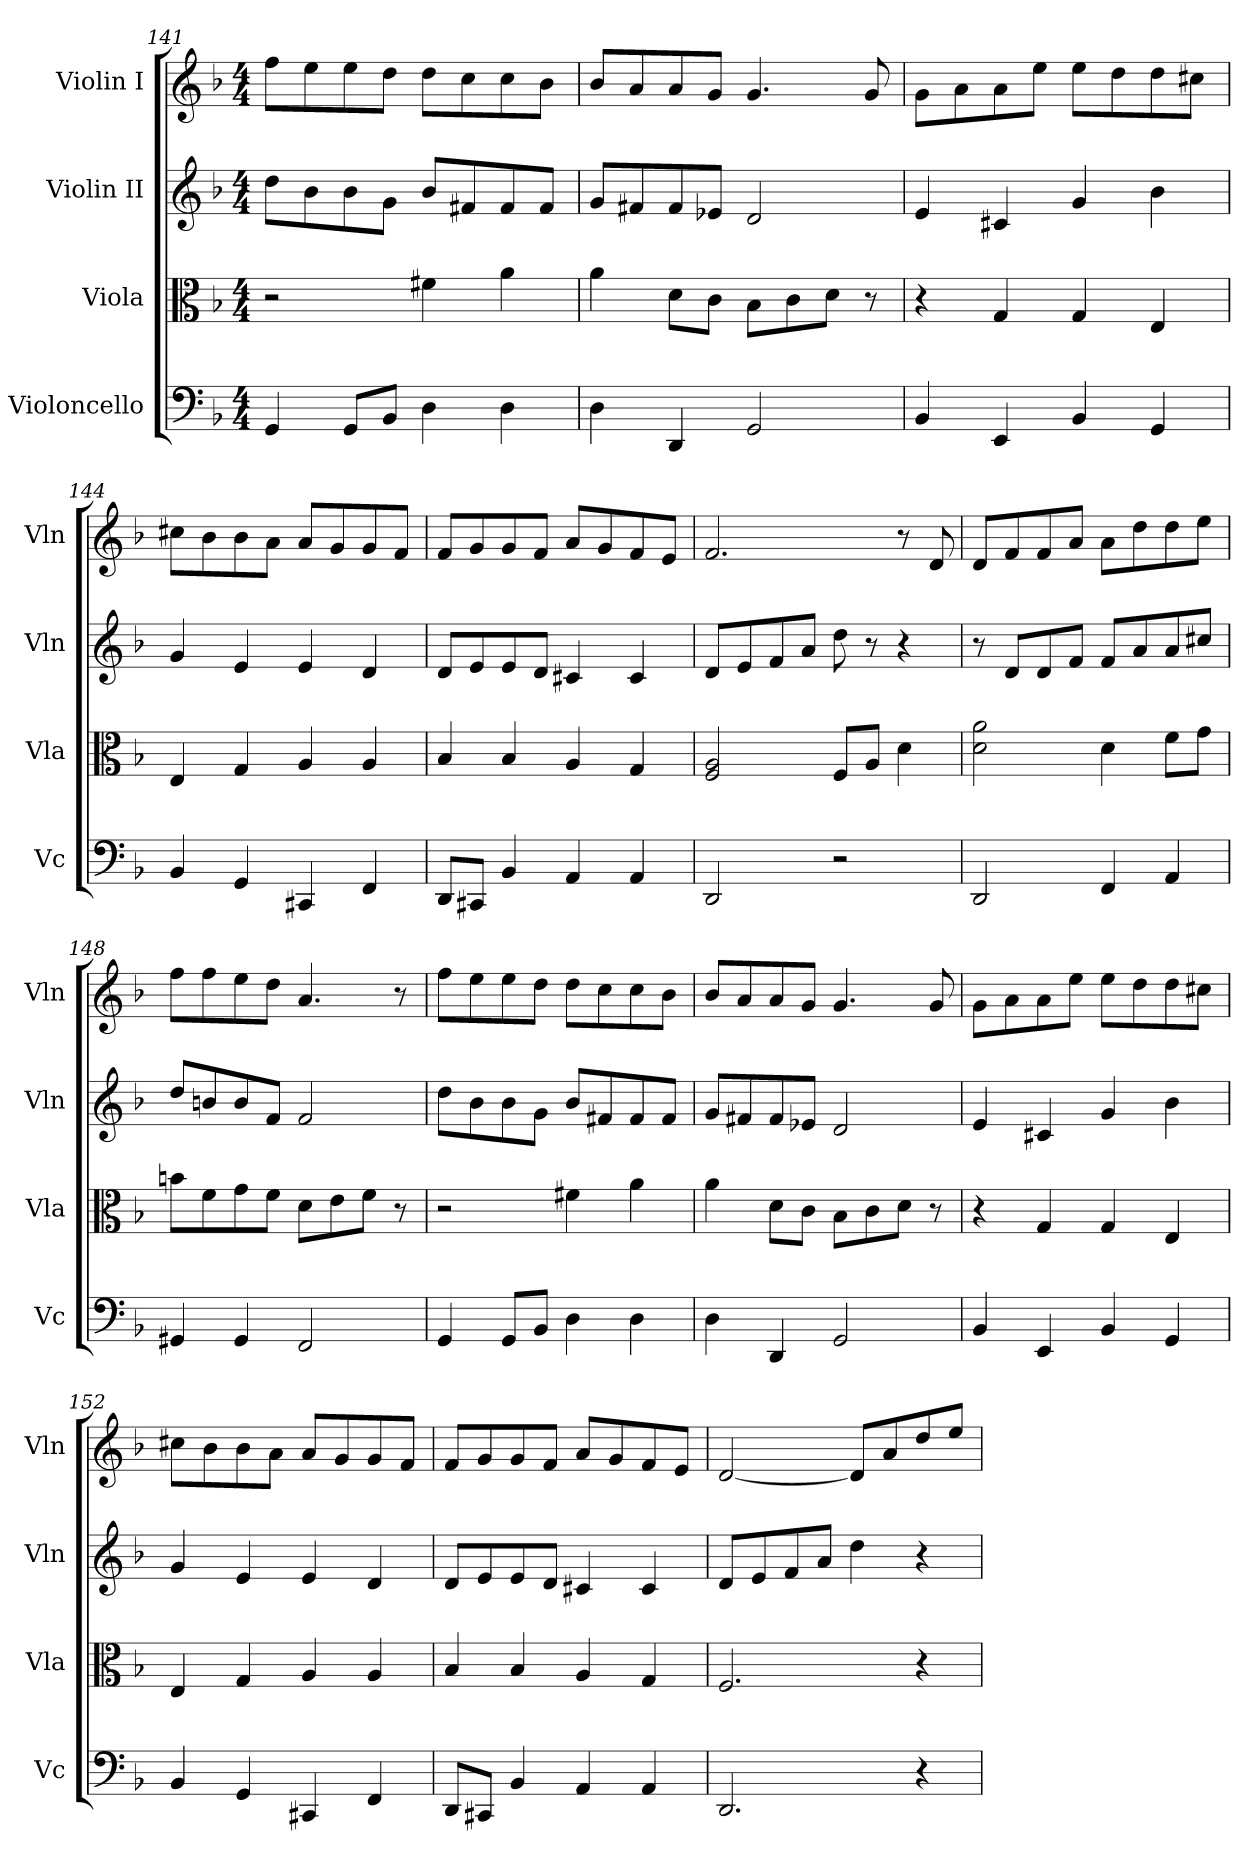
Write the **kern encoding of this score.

**kern	**kern	**kern	**kern
*part4	*part3	*part2	*part1
*staff4	*staff3	*staff2	*staff1
*I"Violoncello	*I"Viola	*I"Violin II	*I"Violin I
*I'Vc	*I'Vla	*I'Vln	*I'Vln
*clefF4	*clefC3	*clefG2	*clefG2
*k[b-]	*k[b-]	*k[b-]	*k[b-]
*M4/4	*M4/4	*M4/4	*M4/4
=141	=141	=141	=141
4GG/	2r	8dd\L	8ff\L
.	.	8b-\	8ee\
8GG/L	.	8b-\	8ee\
8BB-/J	.	8g\J	8dd\J
4D\	4f#X\	8b-/L	8dd\L
.	.	8f#X/	8cc\
4D\	4a\	8f#/	8cc\
.	.	8f#/J	8b-\J
=142	=142	=142	=142
4D\	4a\	8g/L	8b-/L
.	.	8f#X/	8a/
4DD/	8d\L	8f#/	8a/
.	8c\J	8e-X/J	8g/J
2GG/	8B-\L	2d/	4.g/
.	8c\	.	.
.	8d\J	.	.
.	8r	.	8g/
!!LO:LB:g=z
=143	=143	=143	=143
4BB-/	4r	4e/	8g\L
.	.	.	8a\
4EE/	4G/	4c#X/	8a\
.	.	.	8ee\J
4BB-/	4G/	4g/	8ee\L
.	.	.	8dd\
4GG/	4E/	4b-\	8dd\
.	.	.	8cc#X\J
=144	=144	=144	=144
4BB-/	4E/	4g/	8cc#X\L
.	.	.	8b-\
4GG/	4G/	4e/	8b-\
.	.	.	8a\J
4CC#X/	4A/	4e/	8a/L
.	.	.	8g/
4FF/	4A/	4d/	8g/
.	.	.	8f/J
=145	=145	=145	=145
8DD/L	4B-/	8d/L	8f/L
8CC#X/J	.	8e/	8g/
4BB-/	4B-/	8e/	8g/
.	.	8d/J	8f/J
4AA/	4A/	4c#X/	8a/L
.	.	.	8g/
4AA/	4G/	4c#/	8f/
.	.	.	8e/J
=146	=146	=146	=146
2DD/	2F/ 2A/	8d/L	2.f/
.	.	8e/	.
.	.	8f/	.
.	.	8a/J	.
2r	8F/L	8dd\	.
.	8A/J	8r	.
.	4d\	4r	8r
.	.	.	8d/
=147	=147	=147	=147
2DD/	2d\ 2a\	8r	8d/L
.	.	8d/L	8f/
.	.	8d/	8f/
.	.	8f/J	8a/J
4FF/	4d\	8f/L	8a\L
.	.	8a/	8dd\
4AA/	8f\L	8a/	8dd\
.	8g\J	8cc#X/J	8ee\J
!!LO:LB:g=z
=148	=148	=148	=148
4GG#X/	8bn\L	8dd/L	8ff\L
.	8f\	8bn/	8ff\
4GG#/	8g\	8b/	8ee\
.	8f\J	8f/J	8dd\J
2FF/	8d\L	2f/	4.a/
.	8e\	.	.
.	8f\J	.	.
.	8r	.	8r
=149	=149	=149	=149
4GG/	2r	8dd\L	8ff\L
.	.	8b-\	8ee\
8GG/L	.	8b-\	8ee\
8BB-/J	.	8g\J	8dd\J
4D\	4f#X\	8b-/L	8dd\L
.	.	8f#X/	8cc\
4D\	4a\	8f#/	8cc\
.	.	8f#/J	8b-\J
=150	=150	=150	=150
4D\	4a\	8g/L	8b-/L
.	.	8f#X/	8a/
4DD/	8d\L	8f#/	8a/
.	8c\J	8e-X/J	8g/J
2GG/	8B-\L	2d/	4.g/
.	8c\	.	.
.	8d\J	.	.
.	8r	.	8g/
=151	=151	=151	=151
4BB-/	4r	4e/	8g\L
.	.	.	8a\
4EE/	4G/	4c#X/	8a\
.	.	.	8ee\J
4BB-/	4G/	4g/	8ee\L
.	.	.	8dd\
4GG/	4E/	4b-\	8dd\
.	.	.	8cc#X\J
=152	=152	=152	=152
4BB-/	4E/	4g/	8cc#X\L
.	.	.	8b-\
4GG/	4G/	4e/	8b-\
.	.	.	8a\J
4CC#X/	4A/	4e/	8a/L
.	.	.	8g/
4FF/	4A/	4d/	8g/
.	.	.	8f/J
!!LO:PB:g=z
=153	=153	=153	=153
8DD/L	4B-/	8d/L	8f/L
8CC#X/J	.	8e/	8g/
4BB-/	4B-/	8e/	8g/
.	.	8d/J	8f/J
4AA/	4A/	4c#X/	8a/L
.	.	.	8g/
4AA/	4G/	4c#/	8f/
.	.	.	8e/J
=154	=154	=154	=154
2.DD/	2.F/	8d/L	[2d/
.	.	8e/	.
.	.	8f/	.
.	.	8a/J	.
.	.	4dd\	8d/L]
.	.	.	8a/
4r	4r	4r	8dd/
.	.	.	8ee/J
=	=	=	=
*-	*-	*-	*-
